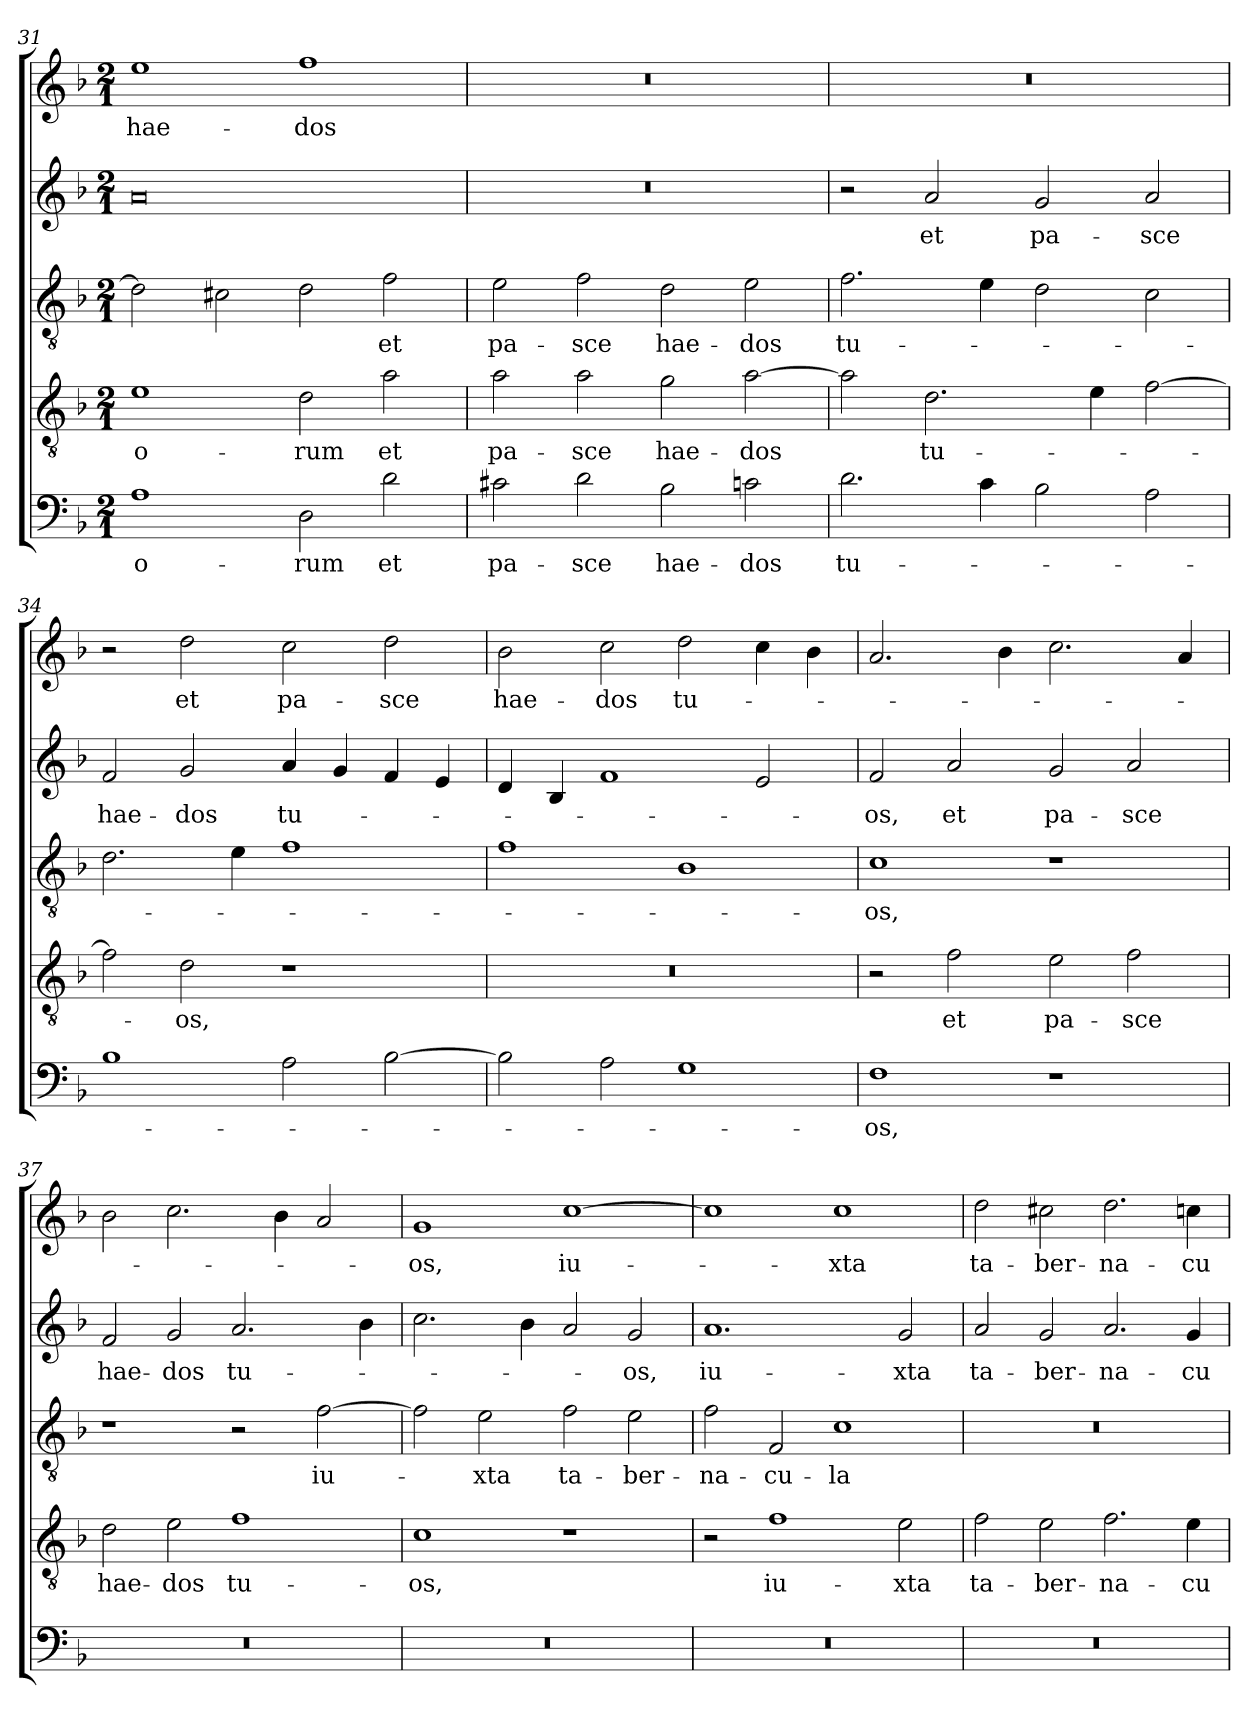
**kern	**text	**kern	**text	**kern	**text	**kern	**text	**kern	**text
*part5	*part5	*part4	*part4	*part3	*part3	*part2	*part2	*part1	*part1
*staff5	*staff5	*staff4	*staff4	*staff3	*staff3	*staff2	*staff2	*staff1	*staff1
*clefF4	*	*clefGv2	*	*clefGv2	*	*clefG2	*	*clefG2	*
*k[b-]	*	*k[b-]	*	*k[b-]	*	*k[b-]	*	*k[b-]	*
*F:	*	*F:	*	*F:	*	*F:	*	*F:	*
*M2/1	*	*M2/1	*	*M2/1	*	*M2/1	*	*M2/1	*
=31	=31	=31	=31	=31	=31	=31	=31	=31	=31
!	!LO:LY:b	!	!LO:LY:b	!	!	!	!	!	!LO:LY:b
1A	-o-	1e	-o-	2d\]	.	0a	.	1ee	hae-
.	.	.	.	2c#\	.	.	.	.	.
!	!LO:LY:b	!	!LO:LY:b	!	!	!	!	!	!LO:LY:b
2D\	-rum	2d\	-rum	2d\	.	.	.	1ff	-dos
!	!LO:LY:b	!	!LO:LY:b	!	!LO:LY:b	!	!	!	!
2d\	et	2a\	et	2f\	et	.	.	.	.
=32	=32	=32	=32	=32	=32	=32	=32	=32	=32
!	!LO:LY:b	!	!LO:LY:b	!	!LO:LY:b	!	!	!	!
2c#X\	pa-	2a\	pa-	2e\	pa-	0r	.	0r	.
!	!LO:LY:b	!	!LO:LY:b	!	!LO:LY:b	!	!	!	!
2d\	-sce	2a\	-sce	2f\	-sce	.	.	.	.
!	!LO:LY:b	!	!LO:LY:b	!	!LO:LY:b	!	!	!	!
2B-\	hae-	2g\	hae-	2d\	hae-	.	.	.	.
!	!LO:LY:b	!	!LO:LY:b	!	!LO:LY:b	!	!	!	!
2c\	-dos	[2a\	-dos	2e\	-dos	.	.	.	.
!!LO:LB:g=z
=33	=33	=33	=33	=33	=33	=33	=33	=33	=33
!	!LO:LY:b	!	!	!	!LO:LY:b	!	!	!	!
2.d\	tu-	2a\]	.	2.f\	tu-	2r	.	0r	.
!	!	!	!LO:LY:b	!	!	!	!LO:LY:b	!	!
.	.	2.d\	tu-	.	.	2a/	et	.	.
4c\	.	.	.	4e\	.	.	.	.	.
!	!	!	!	!	!	!	!LO:LY:b	!	!
2B-\	.	.	.	2d\	.	2g/	pa-	.	.
.	.	4e\	.	.	.	.	.	.	.
!	!	!	!	!	!	!	!LO:LY:b	!	!
2A\	.	[2f\	.	2c\	.	2a/	-sce	.	.
=34	=34	=34	=34	=34	=34	=34	=34	=34	=34
!	!	!	!	!	!	!	!LO:LY:b	!	!
1B-	.	2f\]	.	2.d\	.	2f/	hae-	2r	.
!	!	!	!LO:LY:b	!	!	!	!LO:LY:b	!	!LO:LY:b
.	.	2d\	-os,	.	.	2g/	-dos	2dd\	et
.	.	.	.	4e\	.	.	.	.	.
!	!	!	!	!	!	!	!LO:LY:b	!	!LO:LY:b
2A\	.	1r	.	1f	.	4a/	tu-	2cc\	pa-
.	.	.	.	.	.	4g/	.	.	.
!	!	!	!	!	!	!	!	!	!LO:LY:b
[2B-\	.	.	.	.	.	4f/	.	2dd\	-sce
.	.	.	.	.	.	4e/	.	.	.
=35	=35	=35	=35	=35	=35	=35	=35	=35	=35
!	!	!	!	!	!	!	!	!	!LO:LY:b
2B-\]	.	0r	.	1f	.	4d/	.	2b-\	hae-
.	.	.	.	.	.	4B-/	.	.	.
!	!	!	!	!	!	!	!	!	!LO:LY:b
2A\	.	.	.	.	.	1f	.	2cc\	-dos
!	!	!	!	!	!	!	!	!	!LO:LY:b
1G	.	.	.	1B-	.	.	.	2dd\	tu-
.	.	.	.	.	.	2e/	.	4cc\	.
.	.	.	.	.	.	.	.	4b-\	.
=36	=36	=36	=36	=36	=36	=36	=36	=36	=36
!	!LO:LY:b	!	!	!	!LO:LY:b	!	!LO:LY:b	!	!
1F	-os,	2r	.	1c	-os,	2f/	-os,	2.a/	.
!	!	!	!LO:LY:b	!	!	!	!LO:LY:b	!	!
.	.	2f\	et	.	.	2a/	et	.	.
.	.	.	.	.	.	.	.	4b-\	.
!	!	!	!LO:LY:b	!	!	!	!LO:LY:b	!	!
1r	.	2e\	pa-	1r	.	2g/	pa-	2.cc\	.
!	!	!	!LO:LY:b	!	!	!	!LO:LY:b	!	!
.	.	2f\	-sce	.	.	2a/	-sce	.	.
.	.	.	.	.	.	.	.	4a/	.
=37	=37	=37	=37	=37	=37	=37	=37	=37	=37
!	!	!	!LO:LY:b	!	!	!	!LO:LY:b	!	!
0r	.	2d\	hae-	1r	.	2f/	hae-	2b-\	.
!	!	!	!LO:LY:b	!	!	!	!LO:LY:b	!	!
.	.	2e\	-dos	.	.	2g/	-dos	2.cc\	.
!	!	!	!LO:LY:b	!	!	!	!LO:LY:b	!	!
.	.	1f	tu-	2r	.	2.a/	tu-	.	.
.	.	.	.	.	.	.	.	4b-\	.
!	!	!	!	!	!LO:LY:b	!	!	!	!
.	.	.	.	[2f\	iu-	.	.	2a/	.
.	.	.	.	.	.	4b-\	.	.	.
=38	=38	=38	=38	=38	=38	=38	=38	=38	=38
!	!	!	!LO:LY:b	!	!	!	!	!	!LO:LY:b
0r	.	1c	-os,	2f\]	.	2.cc\	.	1g	-os,
!	!	!	!	!	!LO:LY:b	!	!	!	!
.	.	.	.	2e\	-xta	.	.	.	.
.	.	.	.	.	.	4b-\	.	.	.
!	!	!	!	!	!LO:LY:b	!	!	!	!LO:LY:b
.	.	1r	.	2f\	ta-	2a/	.	[1cc	iu-
!	!	!	!	!	!LO:LY:b	!	!LO:LY:b	!	!
.	.	.	.	2e\	-ber-	2g/	-os,	.	.
!!LO:LB:g=z
=39	=39	=39	=39	=39	=39	=39	=39	=39	=39
!	!	!	!	!	!LO:LY:b	!	!LO:LY:b	!	!
0r	.	2r	.	2f\	-na-	1.a	iu-	1cc]	.
!	!	!	!LO:LY:b	!	!LO:LY:b	!	!	!	!
.	.	1f	iu-	2F/	-cu-	.	.	.	.
!	!	!	!	!	!LO:LY:b	!	!	!	!LO:LY:b
.	.	.	.	1c	-la	.	.	1cc	-xta
!	!	!	!LO:LY:b	!	!	!	!LO:LY:b	!	!
.	.	2e\	-xta	.	.	2g/	-xta	.	.
=40	=40	=40	=40	=40	=40	=40	=40	=40	=40
!	!	!	!LO:LY:b	!	!	!	!LO:LY:b	!	!LO:LY:b
0r	.	2f\	ta-	0r	.	2a/	ta-	2dd\	ta-
!	!	!	!LO:LY:b	!	!	!	!LO:LY:b	!	!LO:LY:b
.	.	2e\	-ber-	.	.	2g/	-ber-	2cc#X\	-ber-
!	!	!	!LO:LY:b	!	!	!	!LO:LY:b	!	!LO:LY:b
.	.	2.f\	-na-	.	.	2.a/	-na-	2.dd\	-na-
!	!	!	!LO:LY:b	!	!	!	!LO:LY:b	!	!LO:LY:b
.	.	4e\	-cu-	.	.	4g/	-cu-	4cc\	-cu-
=	=	=	=	=	=	=	=	=	=
*-	*-	*-	*-	*-	*-	*-	*-	*-	*-
